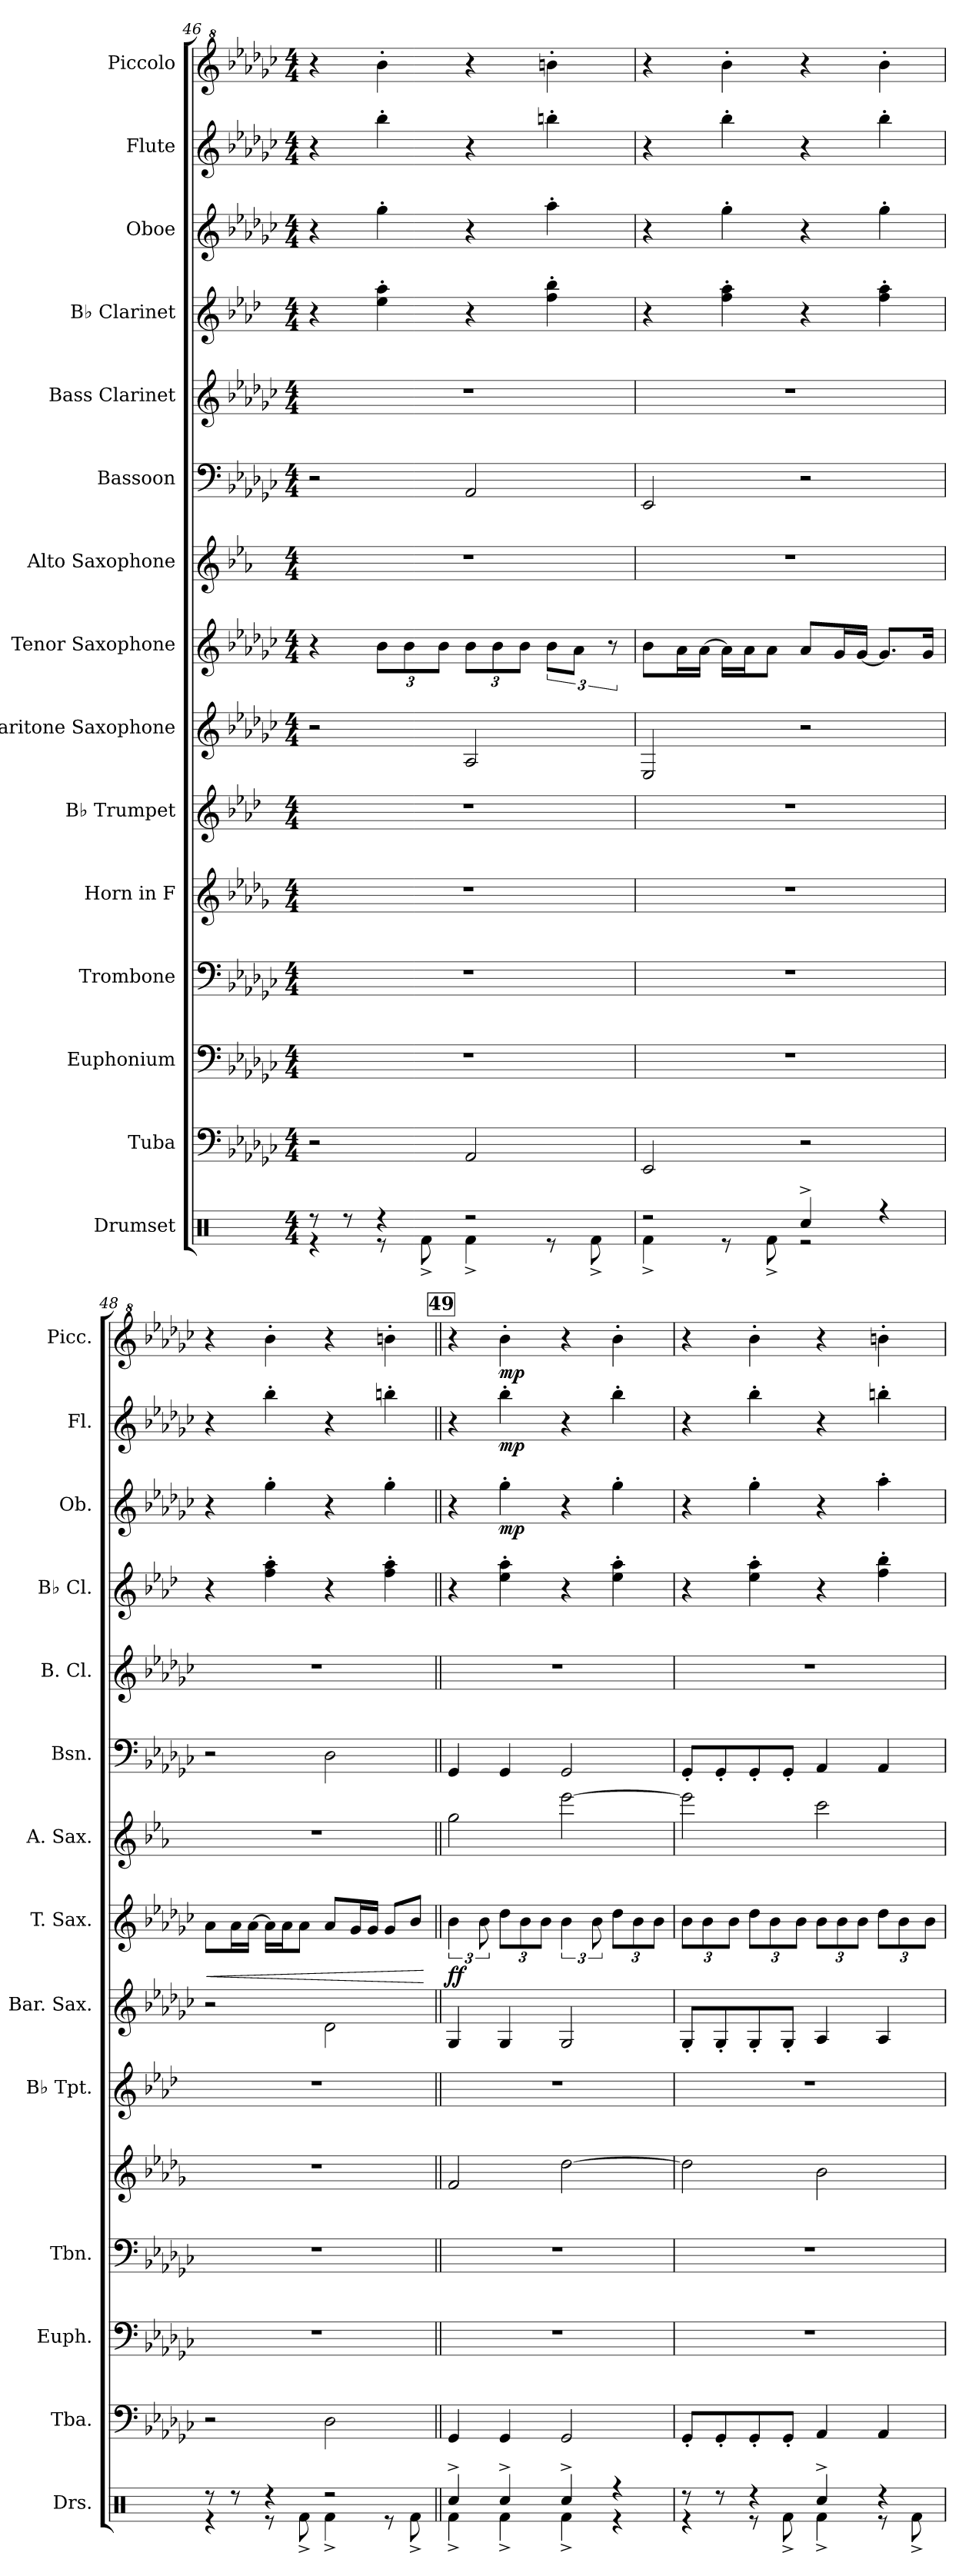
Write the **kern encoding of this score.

**kern	**kern	**kern	**kern	**kern	**kern	**kern	**kern	**dynam	**kern	**kern	**kern	**kern	**dynam	**kern	**dynam	**kern	**dynam	**kern	**dynam
*part15	*part14	*part13	*part12	*part11	*part10	*part9	*part8	*part8	*part7	*part6	*part5	*part4	*part4	*part3	*part3	*part2	*part2	*part1	*part1
*staff15	*staff14	*staff13	*staff12	*staff11	*staff10	*staff9	*staff8	*staff8	*staff7	*staff6	*staff5	*staff4	*staff4	*staff3	*staff3	*staff2	*staff2	*staff1	*staff1
*I"Drumset	*I"Tuba	*I"Euphonium	*I"Trombone	*I"Horn in F	*I"B♭ Trumpet	*I"Baritone Saxophone	*I"Tenor Saxophone	*	*I"Alto Saxophone	*I"Bassoon	*I"Bass Clarinet	*I"B♭ Clarinet	*	*I"Oboe	*	*I"Flute	*	*I"Piccolo	*
*I'Drs.	*I'Tba.	*I'Euph.	*I'Tbn.	*	*I'B♭ Tpt.	*I'Bar. Sax.	*I'T. Sax.	*	*I'A. Sax.	*I'Bsn.	*I'B. Cl.	*I'B♭ Cl.	*	*I'Ob.	*	*I'Fl.	*	*I'Picc.	*
*clefX	*clefF4	*clefF4	*clefF4	*clefG2	*clefG2	*clefG2	*clefG2	*	*clefG2	*clefF4	*clefG2	*clefG2	*	*clefG2	*	*clefG2	*	*clefG^2	*
*	*	*	*	*ITrd4c7	*ITrd1c2	*ITrd12c21	*ITrd8c14	*	*ITrd5c9	*	*ITrd8c14	*ITrd1c2	*	*	*	*	*	*ITrd-7c-12	*
*k[]	*k[b-e-a-d-g-c-]	*k[b-e-a-d-g-c-]	*k[b-e-a-d-g-c-]	*k[b-e-a-d-g-c-]	*k[b-e-a-d-g-c-]	*k[b-e-a-d-g-c-]	*k[b-e-a-d-g-c-]	*	*k[b-e-a-d-g-c-]	*k[b-e-a-d-g-c-]	*k[b-e-a-d-g-c-]	*k[b-e-a-d-g-c-]	*	*k[b-e-a-d-g-c-]	*	*k[b-e-a-d-g-c-]	*	*k[b-e-a-d-g-c-]	*
*M4/4	*M4/4	*M4/4	*M4/4	*M4/4	*M4/4	*M4/4	*M4/4	*	*M4/4	*M4/4	*M4/4	*M4/4	*	*M4/4	*	*M4/4	*	*M4/4	*
=46	=46	=46	=46	=46	=46	=46	=46	=46	=46	=46	=46	=46	=46	=46	=46	=46	=46	=46	=46
*^	*	*	*	*	*	*	*	*	*	*	*	*	*	*	*	*	*	*	*
8r	4r	2r	1r	1r	1r	1r	2r	4r	.	1r	2r	1r	4r	.	4r	.	4r	.	4r	.
8r	.	.	.	.	.	.	.	.	.	.	.	.	.	.	.	.	.	.	.	.
*	*	*	*	*	*	*	*	*Xbrackettup	*	*	*	*	*	*	*	*	*	*	*	*
4r	8r	.	.	.	.	.	.	12B-\L	.	.	.	.	4dd-\' 4gg-\'	.	4gg-'\	.	4bb-'\	.	4bbb-'\	.
.	.	.	.	.	.	.	.	12B-\	.	.	.	.	.	.	.	.	.	.	.	.
.	8Rf^\	.	.	.	.	.	.	.	.	.	.	.	.	.	.	.	.	.	.	.
.	.	.	.	.	.	.	.	12B-\J	.	.	.	.	.	.	.	.	.	.	.	.
2r	4Rf^\	2AA-/	.	.	.	.	2AA-/	12B-\L	.	.	2AA-/	.	4r	.	4r	.	4r	.	4r	.
.	.	.	.	.	.	.	.	12B-\	.	.	.	.	.	.	.	.	.	.	.	.
.	.	.	.	.	.	.	.	12B-\J	.	.	.	.	.	.	.	.	.	.	.	.
*	*	*	*	*	*	*	*	*brackettup	*	*	*	*	*	*	*	*	*	*	*	*
.	8r	.	.	.	.	.	.	12B-\L	.	.	.	.	4ee-\' 4aa-\'	.	4aa-'\	.	4bbn'\	.	4bbbn'\	.
.	.	.	.	.	.	.	.	12A-\J	.	.	.	.	.	.	.	.	.	.	.	.
.	8Rf^\	.	.	.	.	.	.	.	.	.	.	.	.	.	.	.	.	.	.	.
.	.	.	.	.	.	.	.	12r	.	.	.	.	.	.	.	.	.	.	.	.
=47	=47	=47	=47	=47	=47	=47	=47	=47	=47	=47	=47	=47	=47	=47	=47	=47	=47	=47	=47	=47
2r	4Rf^\	2EE-/	1r	1r	1r	1r	2EE-/	8B-\L	.	1r	2EE-/	1r	4r	.	4r	.	4r	.	4r	.
.	.	.	.	.	.	.	.	16A-\L	.	.	.	.	.	.	.	.	.	.	.	.
.	.	.	.	.	.	.	.	[16A-\JJ	.	.	.	.	.	.	.	.	.	.	.	.
.	8r	.	.	.	.	.	.	16A-\LL]	.	.	.	.	4ee-\' 4gg-\'	.	4gg-'\	.	4bb-'\	.	4bbb-'\	.
.	.	.	.	.	.	.	.	16A-\J	.	.	.	.	.	.	.	.	.	.	.	.
.	8Rf^\	.	.	.	.	.	.	8A-\J	.	.	.	.	.	.	.	.	.	.	.	.
4Rcc^/	2r	2r	.	.	.	.	2r	8A-/L	.	.	2r	.	4r	.	4r	.	4r	.	4r	.
.	.	.	.	.	.	.	.	16G-/L	.	.	.	.	.	.	.	.	.	.	.	.
.	.	.	.	.	.	.	.	[16G-/JJ	.	.	.	.	.	.	.	.	.	.	.	.
4r	.	.	.	.	.	.	.	8.G-/L]	.	.	.	.	4ee-\' 4gg-\'	.	4gg-'\	.	4bb-'\	.	4bbb-'\	.
.	.	.	.	.	.	.	.	16G-/Jk	.	.	.	.	.	.	.	.	.	.	.	.
!!LO:PB:g=z
=48	=48	=48	=48	=48	=48	=48	=48	=48	=48	=48	=48	=48	=48	=48	=48	=48	=48	=48	=48	=48
!	!	!	!	!	!	!	!	!	!LO:HP:b	!	!	!	!	!	!	!	!	!	!	!
8r	4r	2r	1r	1r	1r	1r	2r	8A-\L	<	1r	2r	1r	4r	.	4r	.	4r	.	4r	.
8r	.	.	.	.	.	.	.	16A-\L	.	.	.	.	.	.	.	.	.	.	.	.
.	.	.	.	.	.	.	.	[16A-\JJ	.	.	.	.	.	.	.	.	.	.	.	.
4r	8r	.	.	.	.	.	.	16A-\LL]	.	.	.	.	4ee-\' 4gg-\'	.	4gg-'\	.	4bb-'\	.	4bbb-'\	.
.	.	.	.	.	.	.	.	16A-\J	.	.	.	.	.	.	.	.	.	.	.	.
.	8Rf^\	.	.	.	.	.	.	8A-\J	.	.	.	.	.	.	.	.	.	.	.	.
2r	4Rf^\	2D-\	.	.	.	.	2D-\	8A-/L	.	.	2D-\	.	4r	.	4r	.	4r	.	4r	.
.	.	.	.	.	.	.	.	16G-/L	.	.	.	.	.	.	.	.	.	.	.	.
.	.	.	.	.	.	.	.	16G-/JJ	.	.	.	.	.	.	.	.	.	.	.	.
.	8r	.	.	.	.	.	.	8G-/L	.	.	.	.	4ee-\' 4gg-\'	.	4gg-'\	.	4bbn'\	.	4bbbn'\	.
.	8Rf^\	.	.	.	.	.	.	8B-/J	.	.	.	.	.	.	.	.	.	.	.	.
*v	*v	*	*	*	*	*	*	*	*	*	*	*	*	*	*	*	*	*	*	*
.	.	.	.	.	.	.	.	[	.	.	.	.	.	.	.	.	.	.	.
!!LO:REH:place=s1:a:B:fs=14:t=49
=49||	=49||	=49||	=49||	=49||	=49||	=49||	=49||	=49||	=49||	=49||	=49||	=49||	=49||	=49||	=49||	=49||	=49||	=49||	=49||
*^	*	*	*	*	*	*	*	*	*	*	*	*	*	*	*	*	*	*	*
!	!	!	!	!	!	!	!	!	!LO:DY:b	!	!	!	!	!	!	!	!	!	!	!
4Rcc^/	4Rf^\	4GG-/	1r	1r	2B-/	1r	4GG-/	6B-\	ff	2b-\	4GG-/	1r	4r	.	4r	.	4r	.	4r	.
.	.	.	.	.	.	.	.	12B-\	.	.	.	.	.	.	.	.	.	.	.	.
*	*	*	*	*	*	*	*	*Xbrackettup	*	*	*	*	*	*	*	*	*	*	*	*
!	!	!	!	!	!	!	!	!	!	!	!	!	!	!LO:DY:b	!	!	!	!	!	!
!	!	!	!	!	!	!	!	!	!	!	!	!	!	!LO:DY:n=1:b	!	!LO:DY:b	!	!LO:DY:b	!	!LO:DY:b
4Rcc^/	4Rf^\	4GG-/	.	.	.	.	4GG-/	12d-\L	.	.	4GG-/	.	4dd-\' 4gg-\'	mp mp	4gg-'\	mp	4bb-'\	mp	4bbb-'\	mp
.	.	.	.	.	.	.	.	12B-\	.	.	.	.	.	.	.	.	.	.	.	.
.	.	.	.	.	.	.	.	12B-\J	.	.	.	.	.	.	.	.	.	.	.	.
*	*	*	*	*	*	*	*	*brackettup	*	*	*	*	*	*	*	*	*	*	*	*
4Rcc^/	4Rf^\	2GG-/	.	.	[2g-\	.	2GG-/	6B-\	.	[2gg-\	2GG-/	.	4r	.	4r	.	4r	.	4r	.
.	.	.	.	.	.	.	.	12B-\	.	.	.	.	.	.	.	.	.	.	.	.
*	*	*	*	*	*	*	*	*Xbrackettup	*	*	*	*	*	*	*	*	*	*	*	*
4r	4r	.	.	.	.	.	.	12d-\L	.	.	.	.	4dd-\' 4gg-\'	.	4gg-'\	.	4bb-'\	.	4bbb-'\	.
.	.	.	.	.	.	.	.	12B-\	.	.	.	.	.	.	.	.	.	.	.	.
.	.	.	.	.	.	.	.	12B-\J	.	.	.	.	.	.	.	.	.	.	.	.
=50	=50	=50	=50	=50	=50	=50	=50	=50	=50	=50	=50	=50	=50	=50	=50	=50	=50	=50	=50	=50
8r	4r	8GG-'/L	1r	1r	2g-\]	1r	8GG-'/L	12B-\L	.	2gg-\]	8GG-'/L	1r	4r	.	4r	.	4r	.	4r	.
.	.	.	.	.	.	.	.	12B-\	.	.	.	.	.	.	.	.	.	.	.	.
8r	.	8GG-'/	.	.	.	.	8GG-'/	.	.	.	8GG-'/	.	.	.	.	.	.	.	.	.
.	.	.	.	.	.	.	.	12B-\J	.	.	.	.	.	.	.	.	.	.	.	.
4r	8r	8GG-'/	.	.	.	.	8GG-'/	12d-\L	.	.	8GG-'/	.	4dd-\' 4gg-\'	.	4gg-'\	.	4bb-'\	.	4bbb-'\	.
.	.	.	.	.	.	.	.	12B-\	.	.	.	.	.	.	.	.	.	.	.	.
.	8Rf^\	8GG-'/J	.	.	.	.	8GG-'/J	.	.	.	8GG-'/J	.	.	.	.	.	.	.	.	.
.	.	.	.	.	.	.	.	12B-\J	.	.	.	.	.	.	.	.	.	.	.	.
4Rcc^/	4Rf^\	4AA-/	.	.	2e-\	.	4AA-/	12B-\L	.	2ee-\	4AA-/	.	4r	.	4r	.	4r	.	4r	.
.	.	.	.	.	.	.	.	12B-\	.	.	.	.	.	.	.	.	.	.	.	.
.	.	.	.	.	.	.	.	12B-\J	.	.	.	.	.	.	.	.	.	.	.	.
4r	8r	4AA-/	.	.	.	.	4AA-/	12d-\L	.	.	4AA-/	.	4ee-\' 4aa-\'	.	4aa-'\	.	4bbn'\	.	4bbbn'\	.
.	.	.	.	.	.	.	.	12B-\	.	.	.	.	.	.	.	.	.	.	.	.
.	8Rf^\	.	.	.	.	.	.	.	.	.	.	.	.	.	.	.	.	.	.	.
.	.	.	.	.	.	.	.	12B-\J	.	.	.	.	.	.	.	.	.	.	.	.
*v	*v	*	*	*	*	*	*	*	*	*	*	*	*	*	*	*	*	*	*	*
=	=	=	=	=	=	=	=	=	=	=	=	=	=	=	=	=	=	=	=
*-	*-	*-	*-	*-	*-	*-	*-	*-	*-	*-	*-	*-	*-	*-	*-	*-	*-	*-	*-
